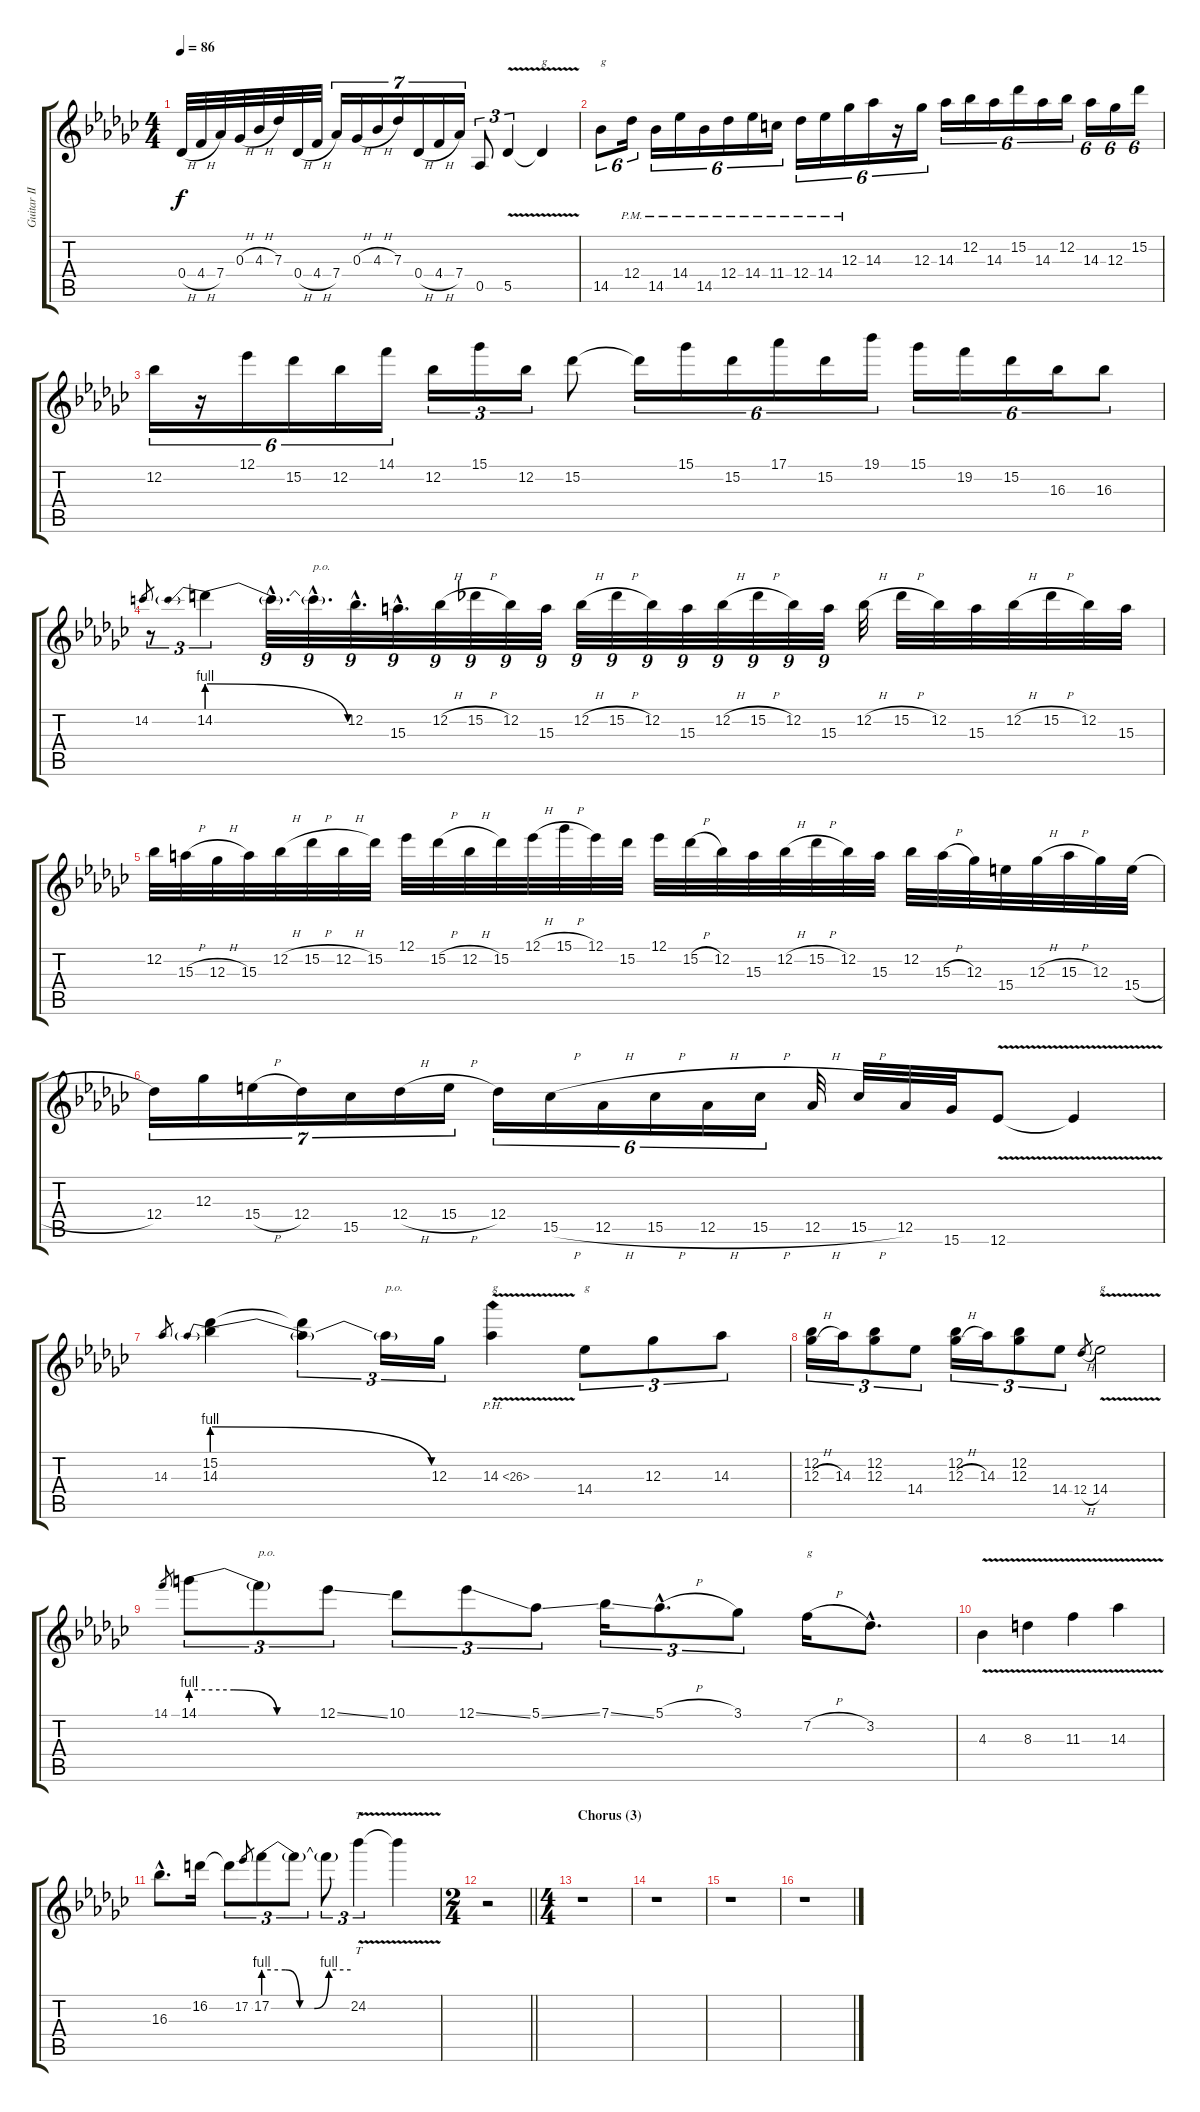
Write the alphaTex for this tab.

\track ("Guitar II" "Guitar II") {instrument distortionguitar}
\staff {score tabs}
\tuning (Eb4 Bb3 Gb3 Db3 Ab2 Eb2) {hide}
\ts (4 4)
\tempo 86
\clef g2
\ks ebminor
0.4{h}.32{dy f} 4.4{h}.32 7.4.32 0.3{h}.32 4.3{h}.32 7.3.32 0.4{h}.32 4.4{h}.32 7.4.16{tu (7 4)} 0.3{h}.16{tu (7 4)} 4.3{h}.16{tu (7 4)} 7.3.16{tu (7 4)} 0.4{h}.16{tu (7 4)} 4.4{h}.16{tu (7 4)} 7.4.16{tu (7 4)} 0.5.8{tu (3 2)} 5.5{v}.4{tu (3 2)} 5.5{t}.4{txt "g"} |
14.5.8{tu (6 4) txt "g"} 12.4{pm}.16{tu (6 4)} 14.5{pm}.16{tu (6 4)} 14.4{pm}.16{tu (6 4)} 14.5{pm}.16{tu (6 4)} 12.4{pm}.16{tu (6 4)} 14.4{pm}.16{tu (6 4)} 11.4{pm}.16{tu (6 4)} 12.4{pm}.16{tu (6 4)} 14.4{pm}.16{tu (6 4)} 12.3{pm}.16{tu (6 4)} 14.3.16{tu (6 4)} r.16{tu (6 4)} 12.3.16{tu (6 4)} 14.3.16{tu (6 4)} 12.2.16{tu (6 4)} 14.3.16{tu (6 4)} 15.2.16{tu (6 4)} 14.3.16{tu (6 4)} 12.2.16{tu (6 4)} 14.3.16{tu (6 4)} 12.3.16{tu (6 4)} 15.2.16{tu (6 4)} |
12.2.16{tu (6 4)} r.16{tu (6 4)} 12.1.16{tu (6 4)} 15.2.16{tu (6 4)} 12.2.16{tu (6 4)} 14.1.16{tu (6 4)} 12.2.16{tu (3 2)} 15.1.16{tu (3 2)} 12.2.16{tu (3 2)} 15.2.8 15.2{t}.16{tu (6 4)} 15.1.16{tu (6 4)} 15.2.16{tu (6 4)} 17.1.16{tu (6 4)} 15.2.16{tu (6 4)} 19.1.16{tu (6 4)} 15.1.16{tu (6 4)} 19.2.16{tu (6 4)} 15.2.16{tu (6 4)} 16.3.16{tu (6 4)} 16.3.8{tu (6 4)} |
r.8{tu (3 2)} 14.2.8{gr} 14.2{be (prebendrelease 0 4 60 0)}.4{tu (3 2)} 14.2{hac t}.32{d tu (9 8)} 14.2{hac t}.32{d tu (9 8) txt "p.o."} 12.2{hac}.32{d tu (9 8)} 15.3{hac}.32{d tu (9 8)} 12.2{h}.32{tu (9 8)} 15.2{h}.32{tu (9 8)} 12.2.32{tu (9 8)} 15.3.32{tu (9 8)} 12.2{h}.32{tu (9 8)} 15.2{h}.32{tu (9 8)} 12.2.32{tu (9 8)} 15.3.32{tu (9 8)} 12.2{h}.32{tu (9 8)} 15.2{h}.32{tu (9 8)} 12.2.32{tu (9 8)} 15.3.32{tu (9 8)} 12.2{h}.32 15.2{h}.32 12.2.32 15.3.32 12.2{h}.32 15.2{h}.32 12.2.32 15.3.32 |
12.2.32 15.3{h}.32 12.3{h}.32 15.3.32 12.2{h}.32 15.2{h}.32 12.2{h}.32 15.2.32 12.1.32 15.2{h}.32 12.2{h}.32 15.2.32 12.1{h}.32 15.1{h}.32 12.1.32 15.2.32 12.1.32 15.2{h}.32 12.2.32 15.3.32 12.2{h}.32 15.2{h}.32 12.2.32 15.3.32 12.2.32 15.3{h}.32 12.3.32 15.4.32 12.3{h}.32 15.3{h}.32 12.3.32 15.4{h}.32 |
12.4.16{tu (7 4)} 12.3.16{tu (7 4)} 15.4{h}.16{tu (7 4)} 12.4.16{tu (7 4)} 15.5.16{tu (7 4)} 12.4{h}.16{tu (7 4)} 15.4{h}.16{tu (7 4)} 12.4.16{tu (6 4)} 15.5{h}.16{tu (6 4)} 12.5{h}.16{tu (6 4)} 15.5{h}.16{tu (6 4)} 12.5{h}.16{tu (6 4)} 15.5{h}.16{tu (6 4)} 12.5{h}.32 15.5{h}.32 12.5.32 15.6.32 12.6{v}.8 12.6{t}.4 |
14.3.8{gr} (15.2 14.3{be (prebendrelease 0 4 60 0)}).4 (15.2{t} 14.3{t}).4{tu (3 2)} 14.3{t}.16{tu (3 2) txt "p.o."} 12.3.16{tu (3 2)} 14.3{ph 12 v}.4{txt "g"} 14.4.8{tu (3 2) txt "g"} 12.3.8{tu (3 2)} 14.3.8{tu (3 2)} |
(12.2 12.3{h}).16{tu (3 2)} 14.3.16{tu (3 2)} (12.2 12.3).8{tu (3 2)} 14.4.8{tu (3 2)} (12.2 12.3{h}).16{tu (3 2)} 14.3.16{tu (3 2)} (12.2 12.3).8{tu (3 2)} 14.4.8{tu (3 2)} 12.4{h}.8{gr} 14.4{v}.2{txt "g"} |
14.1.8{gr} 14.1{be (custom 0 4 20 4 40 0 60 0)}.8{tu (3 2)} 14.1{t}.8{tu (3 2) txt "p.o."} 12.1{ss}.8{tu (3 2)} 10.1.8{tu (3 2)} 12.1{ss}.8{tu (3 2)} 5.1{ss}.8{tu (3 2)} 7.1{ss}.16{tu (3 2)} 5.1{h hac}.8{d tu (3 2)} 3.1.8{tu (3 2)} 7.2{h}.16{txt "g"} 3.2{hac}.8{d} |
4.3{v}.4 8.3{v}.4 11.3{v}.4 14.3{v}.4 |
16.3{hac}.8{d} 16.2.16 16.2{t}.8{tu (3 2)} 17.2.8{gr} 17.2{be (custom 0 4 15 4 25 0 35 0 45 4 60 4)}.8{tu (3 2)} 17.2{t}.8{tu (3 2)} 17.2{t}.8{tu (3 2)} 24.2{v}.4{tt tu (3 2)} 24.2{t}.4 |
\ts (2 4)
\barLineRight lightlight
r.2 |
\ts (4 4)
\section ("" "Chorus (3)")
r.1 |
r.1 |
r.1 |
r.1
